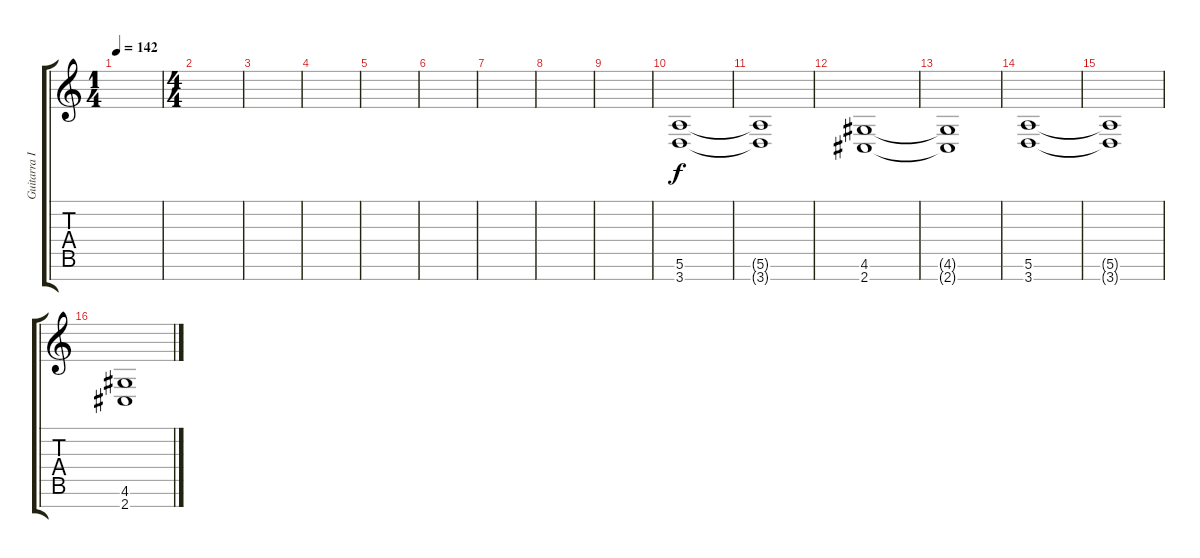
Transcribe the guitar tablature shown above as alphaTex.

\track ("Guitarra I" "Guitarra I") {instrument distortionguitar}
\staff {score tabs}
\tuning (E4 B3 G3 D3 A2 E2 B1) {hide}
\ts (1 4)
\tempo 142
\clef g2
\ks c
|
\ts (4 4)
|
|
|
|
|
|
|
|
(5.6 3.7).1{volume 12} |
(5.6{t} 3.7{t}).1 |
(4.6 2.7).1 |
(4.6{t} 2.7{t}).1 |
(5.6 3.7).1{volume 12} |
(5.6{t} 3.7{t}).1 |
(4.6 2.7).1
